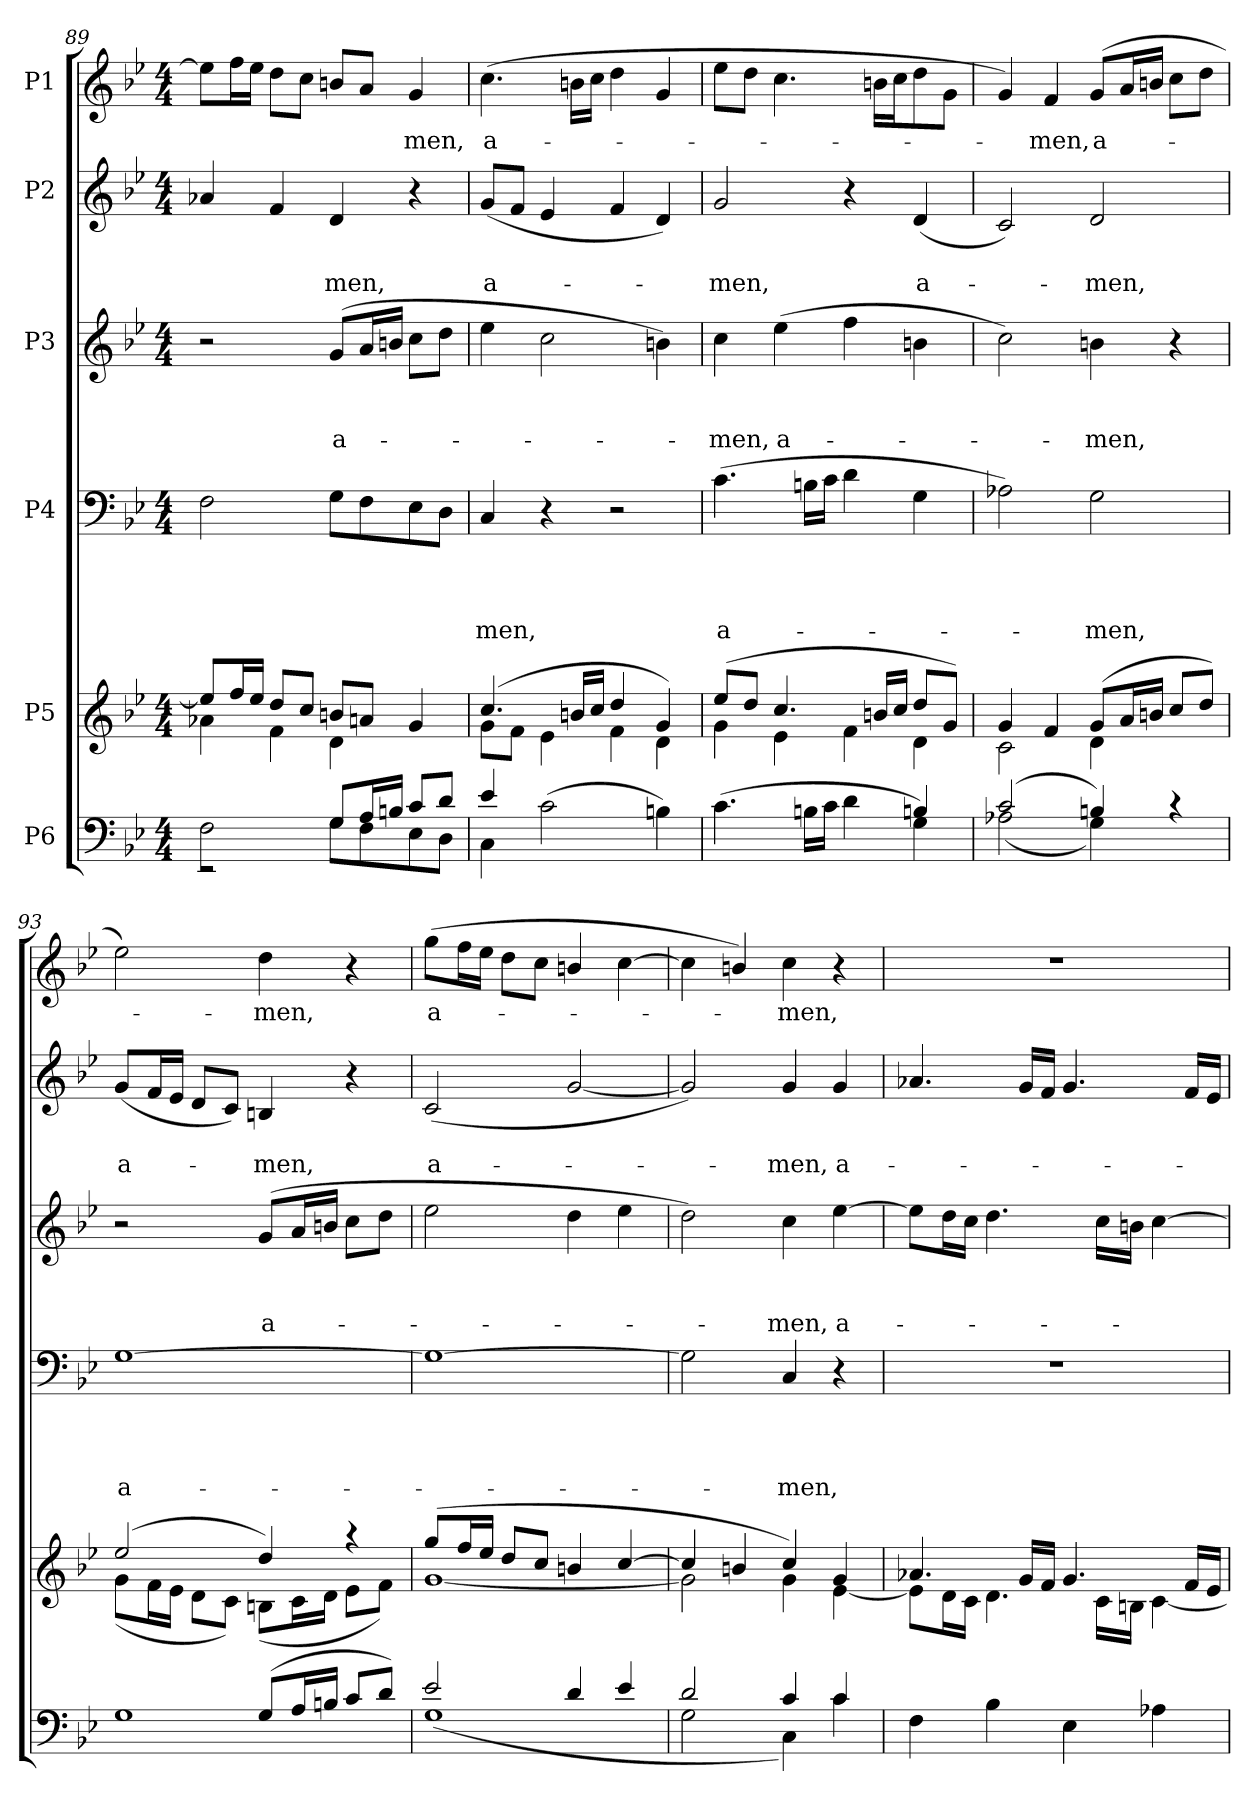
**kern	**kern	**kern	**text	**text	**text	**text	**kern	**text	**text	**text	**kern	**text	**text	**kern	**text
*part6	*part5	*part4	*part4	*part4	*part4	*part4	*part3	*part3	*part3	*part3	*part2	*part2	*part2	*part1	*part1
*staff6	*staff5	*staff4	*staff4	*staff4	*staff4	*staff4	*staff3	*staff3	*staff3	*staff3	*staff2	*staff2	*staff2	*staff1	*staff1
*I"P6	*I"P5	*I"P4	*	*	*	*	*I"P3	*	*	*	*I"P2	*	*	*I"P1	*
*clefF4	*clefG2	*clefF4	*	*	*	*	*clefG2	*	*	*	*clefG2	*	*	*clefG2	*
*	*	*	*	*	*	*	*ITrd7c12	*	*	*	*	*	*	*	*
*k[b-e-]	*k[b-e-]	*k[b-e-]	*	*	*	*	*k[b-e-]	*	*	*	*k[b-e-]	*	*	*k[b-e-]	*
*B-:	*B-:	*B-:	*	*	*	*	*B-:	*	*	*	*B-:	*	*	*B-:	*
*M4/4	*M4/4	*M4/4	*	*	*	*	*M4/4	*	*	*	*M4/4	*	*	*M4/4	*
=89	=89	=89	=89	=89	=89	=89	=89	=89	=89	=89	=89	=89	=89	=89	=89
*^	*^	*	*	*	*	*	*	*	*	*	*	*	*	*	*
2F\	2rEE	8ee-/L]	4a-X\	2F\	.	.	.	.	2r	.	.	.	4a-X/	.	.	8ee-\L]	.
.	.	16ff/L	.	.	.	.	.	.	.	.	.	.	.	.	.	16ff\L	.
.	.	16ee-/JJ	.	.	.	.	.	.	.	.	.	.	.	.	.	16ee-\JJ	.
.	.	8dd/L	4f\	.	.	.	.	.	.	.	.	.	4f/	.	.	8dd\L	.
.	.	8cc/J	.	.	.	.	.	.	.	.	.	.	.	.	.	8cc\J	.
!	!	!	!	!	!	!	!	!	!	!	!	!LO:LY:b	!	!	!LO:LY:b	!	!
8G/L	8G\L	8bn/L	4d\	8G\L	.	.	.	.	(>8G/L	.	.	a-	4d/	.	-men,	8bn/L	.
16A/L	8F\	8an/J	.	8F\	.	.	.	.	16A/L	.	.	.	.	.	.	8a/J	.
16Bn/JJ	.	.	.	.	.	.	.	.	16Bn/JJ	.	.	.	.	.	.	.	.
!	!	!	!	!	!	!	!	!	!	!	!	!	!	!	!	!	!LO:LY:b
8c/L	8E-\	4g/	4ryy	8E-\	.	.	.	.	8c\L	.	.	.	4r	.	.	4g/	-men,
8d/J	8D\J	.	.	8D\J	.	.	.	.	8d\J	.	.	.	.	.	.	.	.
=90	=90	=90	=90	=90	=90	=90	=90	=90	=90	=90	=90	=90	=90	=90	=90	=90	=90
!	!	!	!	!	!	!	!	!LO:LY:b	!	!	!	!	!	!	!LO:LY:b	!	!LO:LY:b
4e-/	4C\	(>4.cc/	8g\L	4C/	.	.	.	-men,	4e-\	.	.	.	(<8g/L	.	a-	(>4.cc\	a-
.	.	.	8f\J	.	.	.	.	.	.	.	.	.	8f/J	.	.	.	.
2.ryy	(>2c\	.	4e-\	4r	.	.	.	.	2c\	.	.	.	4e-/	.	.	.	.
.	.	16bn/LL	.	.	.	.	.	.	.	.	.	.	.	.	.	16bn\LL	.
.	.	16cc/JJ	.	.	.	.	.	.	.	.	.	.	.	.	.	16cc\JJ	.
.	.	4dd/	4f\	2r	.	.	.	.	.	.	.	.	4f/	.	.	4dd\	.
.	4Bn\)	4g/)	4d\	.	.	.	.	.	4Bn\)	.	.	.	4d/)	.	.	4g/	.
!!LO:LB:g=z
=91	=91	=91	=91	=91	=91	=91	=91	=91	=91	=91	=91	=91	=91	=91	=91	=91	=91
!	!	!	!	!	!	!	!	!LO:LY:b	!	!	!	!LO:LY:b	!	!	!LO:LY:b	!	!
2.ryy	(<4.c\	(>8ee-/L	4g\	(>4.c\	.	.	.	a-	4c\	.	.	-men,	2g/	.	-men,	8ee-\L	.
.	.	8dd/J	.	.	.	.	.	.	.	.	.	.	.	.	.	8dd\J	.
!	!	!	!	!	!	!	!	!	!	!	!	!LO:LY:b	!	!	!	!	!
.	.	4.cc/	4e-\	.	.	.	.	.	(>4e-\	.	.	a-	.	.	.	4.cc\	.
.	16Bn\LL	.	.	16Bn\LL	.	.	.	.	.	.	.	.	.	.	.	.	.
.	16c\JJ	.	.	16c\JJ	.	.	.	.	.	.	.	.	.	.	.	.	.
.	4d\	.	4f\	4d\	.	.	.	.	4f\	.	.	.	4r	.	.	.	.
.	.	16bn/LL	.	.	.	.	.	.	.	.	.	.	.	.	.	16bn\LL	.
.	.	16cc/JJ	.	.	.	.	.	.	.	.	.	.	.	.	.	16cc\J	.
!	!	!	!	!	!	!	!	!	!	!	!	!	!	!	!LO:LY:b	!	!
4Bni/	4G\)	8dd/L	4d\	4G\	.	.	.	.	4Bn\	.	.	.	(<4d/	.	a-	8dd\	.
.	.	8g/J)	.	.	.	.	.	.	.	.	.	.	.	.	.	8g\J	.
=92	=92	=92	=92	=92	=92	=92	=92	=92	=92	=92	=92	=92	=92	=92	=92	=92	=92
(>2c/	(<2A-X\	4g/	2c\	2A-X\)	.	.	.	.	2c\)	.	.	.	2c/)	.	.	4g/)	.
!	!	!	!	!	!	!	!	!	!	!	!	!	!	!	!	!	!LO:LY:b
.	.	4f/	.	.	.	.	.	.	.	.	.	.	.	.	.	4f/	-men,
!	!	!	!	!	!	!	!	!LO:LY:b	!	!	!	!LO:LY:b	!	!	!LO:LY:b	!	!LO:LY:b
4Bn/)	4G\)	(>8g/L	4d\	2G\	.	.	.	-men,	4Bn\	.	.	-men,	2d/	.	-men,	(<8g/L	a-
.	.	16a/L	.	.	.	.	.	.	.	.	.	.	.	.	.	16a/L	.
.	.	16bn/JJ	.	.	.	.	.	.	.	.	.	.	.	.	.	16bn/JJ	.
4rc	4ryy	8cc/L	4ryy	.	.	.	.	.	4r	.	.	.	.	.	.	8cc\L	.
.	.	8dd/J)	.	.	.	.	.	.	.	.	.	.	.	.	.	8dd\J	.
=93	=93	=93	=93	=93	=93	=93	=93	=93	=93	=93	=93	=93	=93	=93	=93	=93	=93
!	!	!	!	!	!	!	!	!LO:LY:b	!	!	!	!	!	!	!LO:LY:b	!	!
2ryy	1G	(>2ee-/	(<8g\L	[>1G	.	.	.	a-	2r	.	.	.	(<8g/L	.	a-	2ee-\)	.
.	.	.	16f\L	.	.	.	.	.	.	.	.	.	16f/L	.	.	.	.
.	.	.	16e-\JJ	.	.	.	.	.	.	.	.	.	16e-/JJ	.	.	.	.
.	.	.	8d\L	.	.	.	.	.	.	.	.	.	8d/L	.	.	.	.
.	.	.	8c\J)	.	.	.	.	.	.	.	.	.	8c/J)	.	.	.	.
!	!	!	!	!	!	!	!	!	!	!	!	!LO:LY:b	!	!	!LO:LY:b	!	!LO:LY:b
(<8G/L	.	4dd/)	(>8Bn\L	.	.	.	.	.	(>8G/L	.	.	a-	4Bn/	.	-men,	4dd\	-men,
16A/L	.	.	16c\L	.	.	.	.	.	16A/L	.	.	.	.	.	.	.	.
16Bn/JJ	.	.	16d\JJ	.	.	.	.	.	16Bn/JJ	.	.	.	.	.	.	.	.
8c/L	.	4raa	8e-\L	.	.	.	.	.	8c\L	.	.	.	4r	.	.	4r	.
8d/J)	.	.	8f\J)	.	.	.	.	.	8d\J	.	.	.	.	.	.	.	.
=94	=94	=94	=94	=94	=94	=94	=94	=94	=94	=94	=94	=94	=94	=94	=94	=94	=94
!	!	!	!	!	!	!	!	!	!	!	!	!	!	!	!LO:LY:b	!	!LO:LY:b
2e-/	(<1G	(>8gg/L	[<1g	1G_	.	.	.	.	2e-\	.	.	.	(<2c/	.	a-	(>8gg\L	a-
.	.	16ff/L	.	.	.	.	.	.	.	.	.	.	.	.	.	16ff\L	.
.	.	16ee-/JJ	.	.	.	.	.	.	.	.	.	.	.	.	.	16ee-\JJ	.
.	.	8dd/L	.	.	.	.	.	.	.	.	.	.	.	.	.	8dd\L	.
.	.	8cc/J	.	.	.	.	.	.	.	.	.	.	.	.	.	8cc\J	.
4d/	.	4bn/	.	.	.	.	.	.	4d\	.	.	.	[<2g/	.	.	4bn/	.
4e-/	.	[>4cc/	.	.	.	.	.	.	4e-\	.	.	.	.	.	.	[>4cc\	.
=95	=95	=95	=95	=95	=95	=95	=95	=95	=95	=95	=95	=95	=95	=95	=95	=95	=95
2d/	2G\	4cc/]	2g\]	2G\]	.	.	.	.	2d\)	.	.	.	2g/])	.	.	4cc\]	.
.	.	4bn/	.	.	.	.	.	.	.	.	.	.	.	.	.	4bn/)	.
!	!	!	!	!	!	!	!	!LO:LY:b	!	!	!	!LO:LY:b	!	!	!LO:LY:b	!	!LO:LY:b
4c/	4C\)	4cc/)	4g\	4C/	.	.	.	-men,	4c\	.	.	-men,	4g/	.	-men,	4cc\	-men,
!	!	!	!	!	!	!	!	!	!	!	!	!LO:LY:b	!	!	!LO:LY:b	!	!
4c/	4c\	4g/	[<4e-\	4r	.	.	.	.	[>4e-\	.	.	a-	4g/	.	a-	4r	.
!!LO:PB:g=z
=96	=96	=96	=96	=96	=96	=96	=96	=96	=96	=96	=96	=96	=96	=96	=96	=96	=96
1ryy	4F\	4.a-X/	8e-\L]	1r	.	.	.	.	8e-\L]	.	.	.	4.a-X/	.	.	1r	.
.	.	.	16d\L	.	.	.	.	.	16d\L	.	.	.	.	.	.	.	.
.	.	.	16c\JJ	.	.	.	.	.	16c\JJ	.	.	.	.	.	.	.	.
.	4B-\	.	4.d\	.	.	.	.	.	4.d\	.	.	.	.	.	.	.	.
.	.	16g/LL	.	.	.	.	.	.	.	.	.	.	16g/LL	.	.	.	.
.	.	16f/JJ	.	.	.	.	.	.	.	.	.	.	16f/JJ	.	.	.	.
.	4E-\	4.g/	.	.	.	.	.	.	.	.	.	.	4.g/	.	.	.	.
.	.	.	16c\LL	.	.	.	.	.	16c\LL	.	.	.	.	.	.	.	.
.	.	.	16Bn\JJ	.	.	.	.	.	16Bn\JJ	.	.	.	.	.	.	.	.
.	4A-X\	.	[<4c\	.	.	.	.	.	[>4c\	.	.	.	.	.	.	.	.
.	.	16f/LL	.	.	.	.	.	.	.	.	.	.	16f/LL	.	.	.	.
.	.	16e-/JJ	.	.	.	.	.	.	.	.	.	.	16e-/JJ	.	.	.	.
*v	*v	*	*	*	*	*	*	*	*	*	*	*	*	*	*	*	*
*	*v	*v	*	*	*	*	*	*	*	*	*	*	*	*	*	*
=	=	=	=	=	=	=	=	=	=	=	=	=	=	=	=
*-	*-	*-	*-	*-	*-	*-	*-	*-	*-	*-	*-	*-	*-	*-	*-
